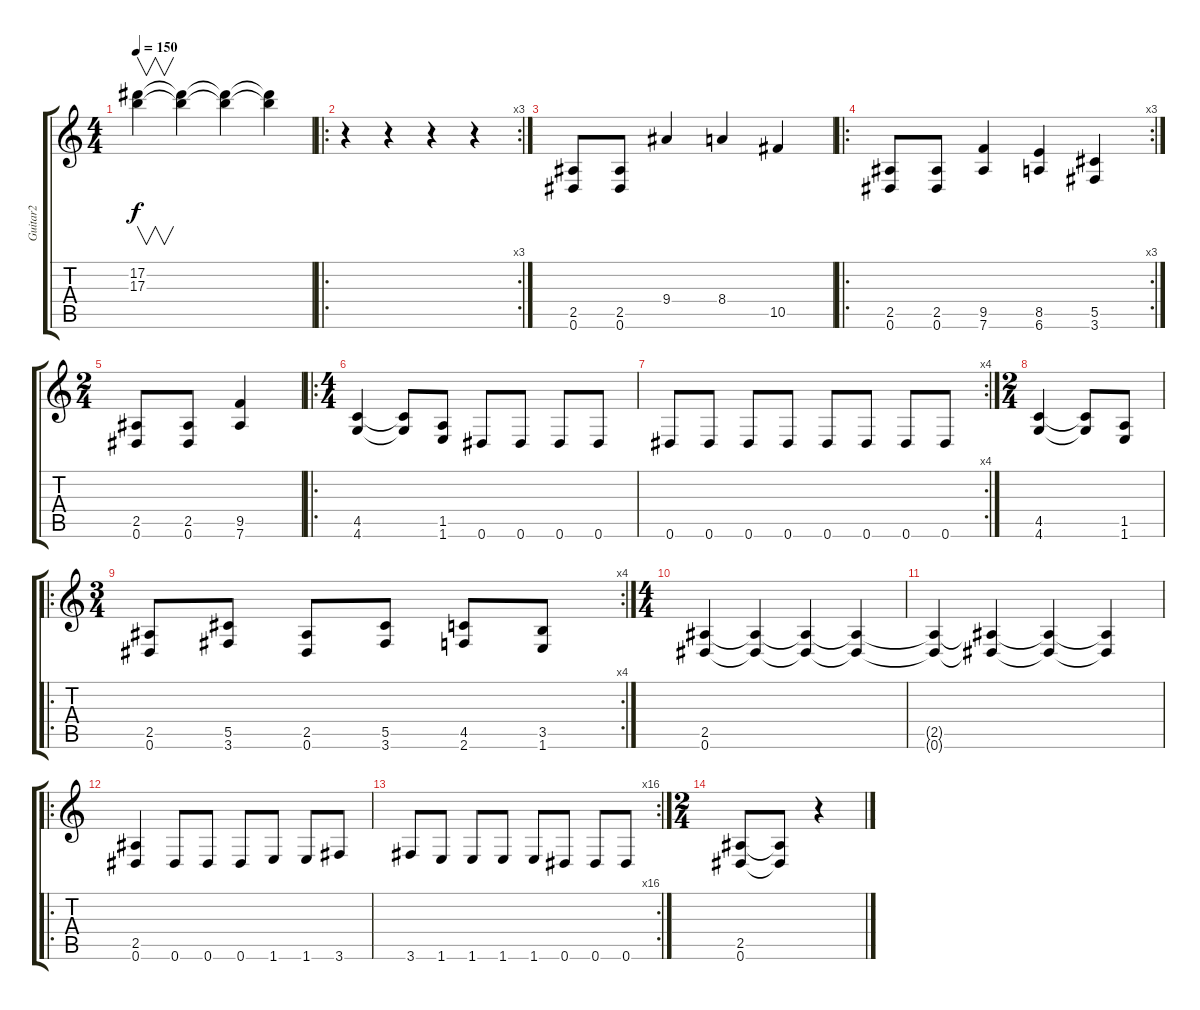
\track ("Guitar2" "Guitar2") {instrument distortionguitar}
\staff {score tabs}
\tuning (Eb4 Bb3 Gb3 Db3 Ab2 Eb2) {hide}
\ts (4 4)
\tempo 150
\clef g2
\ks c
(17.2 17.3).4{v dy f} (17.2{t} 17.3{t}).4 (17.2{t} 17.3{t}).4 (17.2{t} 17.3{t}).4 |
\ro
\rc 3
r.4 r.4 r.4 r.4 |
(2.5 0.6).8 (2.5 0.6).8 9.4.4 8.4.4 10.5.4 |
\ro
\rc 3
(2.5 0.6).8 (2.5 0.6).8 (9.5 7.6).4 (8.5 6.6).4 (5.5 3.6).4 |
\ts (2 4)
(2.5 0.6).8 (2.5 0.6).8 (9.5 7.6).4 |
\ro
\ts (4 4)
(4.5 4.6).4 (4.5{t} 4.6{t}).8 (1.5 1.6).8 0.6.8 0.6.8 0.6.8 0.6.8 |
\rc 4
0.6.8 0.6.8 0.6.8 0.6.8 0.6.8 0.6.8 0.6.8 0.6.8 |
\ts (2 4)
(4.5 4.6).4 (4.5{t} 4.6{t}).8 (1.5 1.6).8 |
\ro
\rc 4
\ts (3 4)
(2.5 0.6).8 (5.5 3.6).8 (2.5 0.6).8 (5.5 3.6).8 (4.5 2.6).8 (3.5 1.6).8 |
\ts (4 4)
(2.5 0.6).4 (2.5{t} 0.6{t}).4 (2.5{t} 0.6{t}).4 (2.5{t} 0.6{t}).4 |
(2.5{t} 0.6{t}).4 (2.5{t} 0.6{t}).4 (2.5{t} 0.6{t}).4 (2.5{t} 0.6{t}).4 |
\ro
(2.5 0.6).4 0.6.8 0.6.8 0.6.8 1.6.8 1.6.8 3.6.8 |
\rc 16
3.6.8 1.6.8 1.6.8 1.6.8 1.6.8 0.6.8 0.6.8 0.6.8 |
\ts (2 4)
(2.5 0.6).8 (2.5{t} 0.6{t}).8 r.4
